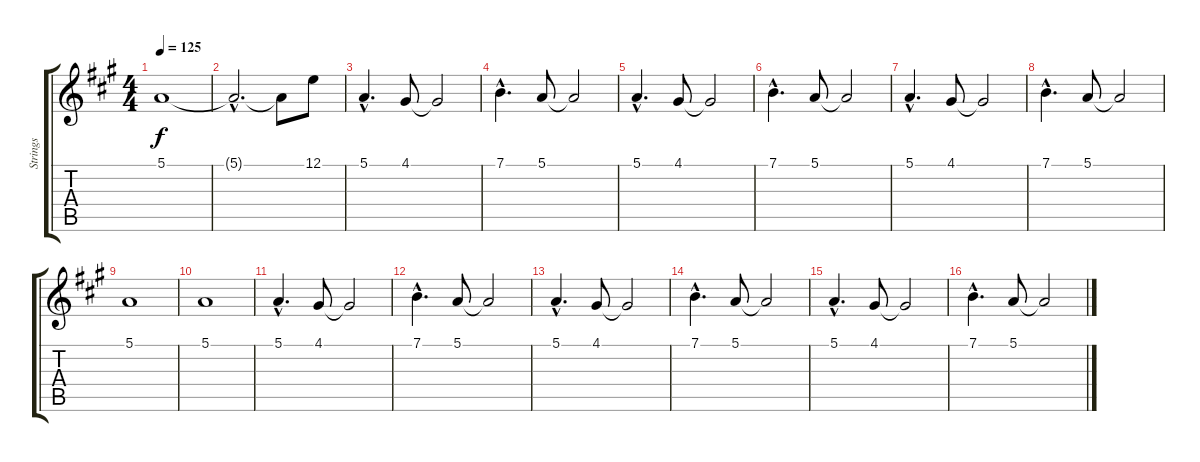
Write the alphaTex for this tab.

\track ("Strings" "Strings") {instrument synthstrings1}
\staff {score tabs}
\tuning (E4 B3 G3 D3 A2 E2) {hide}
\ts (4 4)
\tempo 125
\clef g2
\ks a
5.1.1{dy f} |
5.1{hac t}.2{d} 5.1{t}.8 12.1.8 |
5.1{hac}.4{d} 4.1.8 4.1{t}.2 |
7.1{hac}.4{d} 5.1.8 5.1{t}.2 |
5.1{hac}.4{d} 4.1.8 4.1{t}.2 |
7.1{hac}.4{d} 5.1.8 5.1{t}.2 |
5.1{hac}.4{d} 4.1.8 4.1{t}.2 |
7.1{hac}.4{d} 5.1.8 5.1{t}.2 |
5.1.1 |
5.1.1 |
5.1{hac}.4{d} 4.1.8 4.1{t}.2 |
7.1{hac}.4{d} 5.1.8 5.1{t}.2 |
5.1{hac}.4{d} 4.1.8 4.1{t}.2 |
7.1{hac}.4{d} 5.1.8 5.1{t}.2 |
5.1{hac}.4{d} 4.1.8 4.1{t}.2 |
7.1{hac}.4{d} 5.1.8 5.1{t}.2
